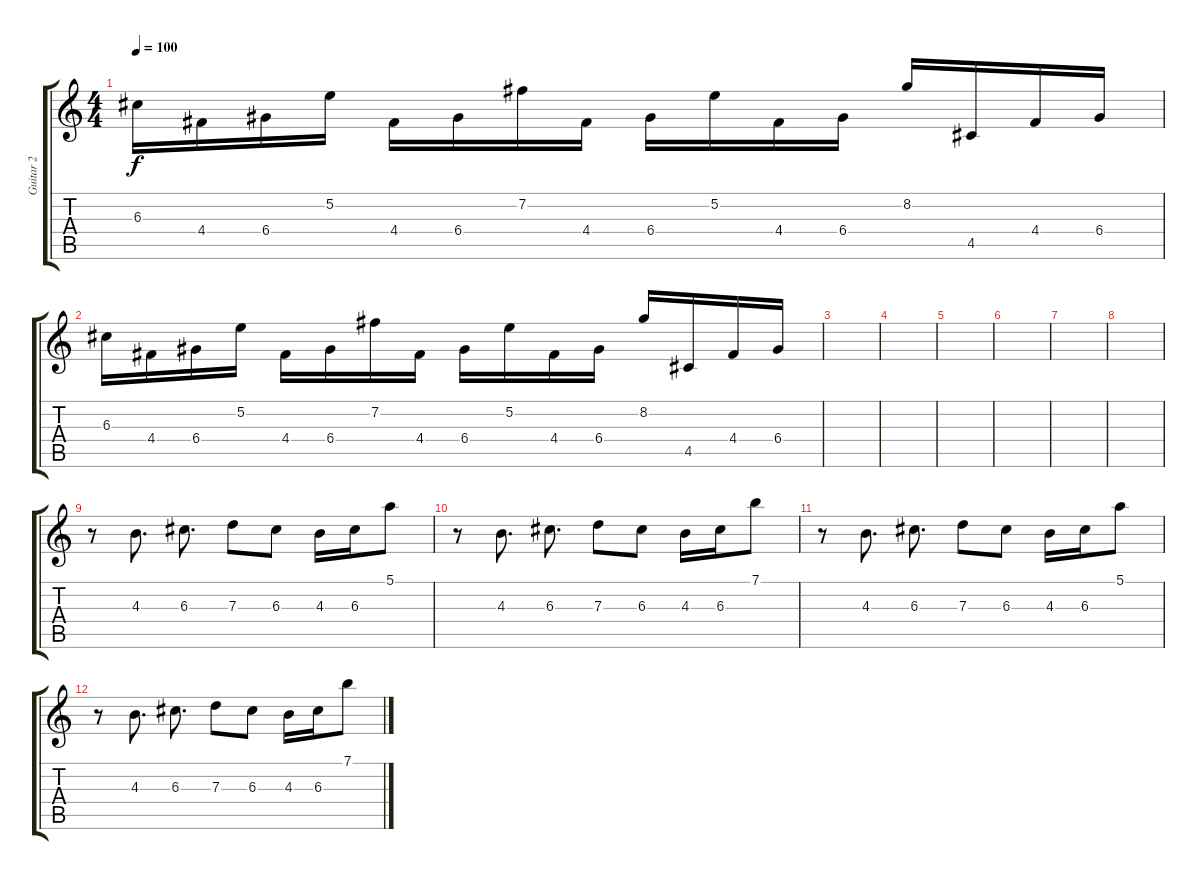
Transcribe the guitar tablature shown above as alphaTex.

\track ("Guitar 2" "Guitar 2") {instrument distortionguitar}
\staff {score tabs}
\tuning (E4 B3 G3 D3 A2 E2) {hide}
\ts (4 4)
\tempo 100
\clef g2
\ks c
6.3.16{dy f instrument distortionguitar} 4.4.16 6.4.16 5.2.16 4.4.16 6.4.16 7.2.16 4.4.16 6.4.16 5.2.16 4.4.16 6.4.16 8.2.16 4.5.16 4.4.16 6.4.16 |
6.3.16 4.4.16 6.4.16 5.2.16 4.4.16 6.4.16 7.2.16 4.4.16 6.4.16 5.2.16 4.4.16 6.4.16 8.2.16 4.5.16 4.4.16 6.4.16 |
|
|
|
|
|
|
r.8 4.3.8{d} 6.3.8{d} 7.3.8 6.3.8 4.3.16 6.3.16 5.1.8 |
r.8 4.3.8{d} 6.3.8{d} 7.3.8 6.3.8 4.3.16 6.3.16 7.1.8 |
r.8 4.3.8{d} 6.3.8{d} 7.3.8 6.3.8 4.3.16 6.3.16 5.1.8 |
r.8 4.3.8{d} 6.3.8{d} 7.3.8 6.3.8 4.3.16 6.3.16 7.1.8
